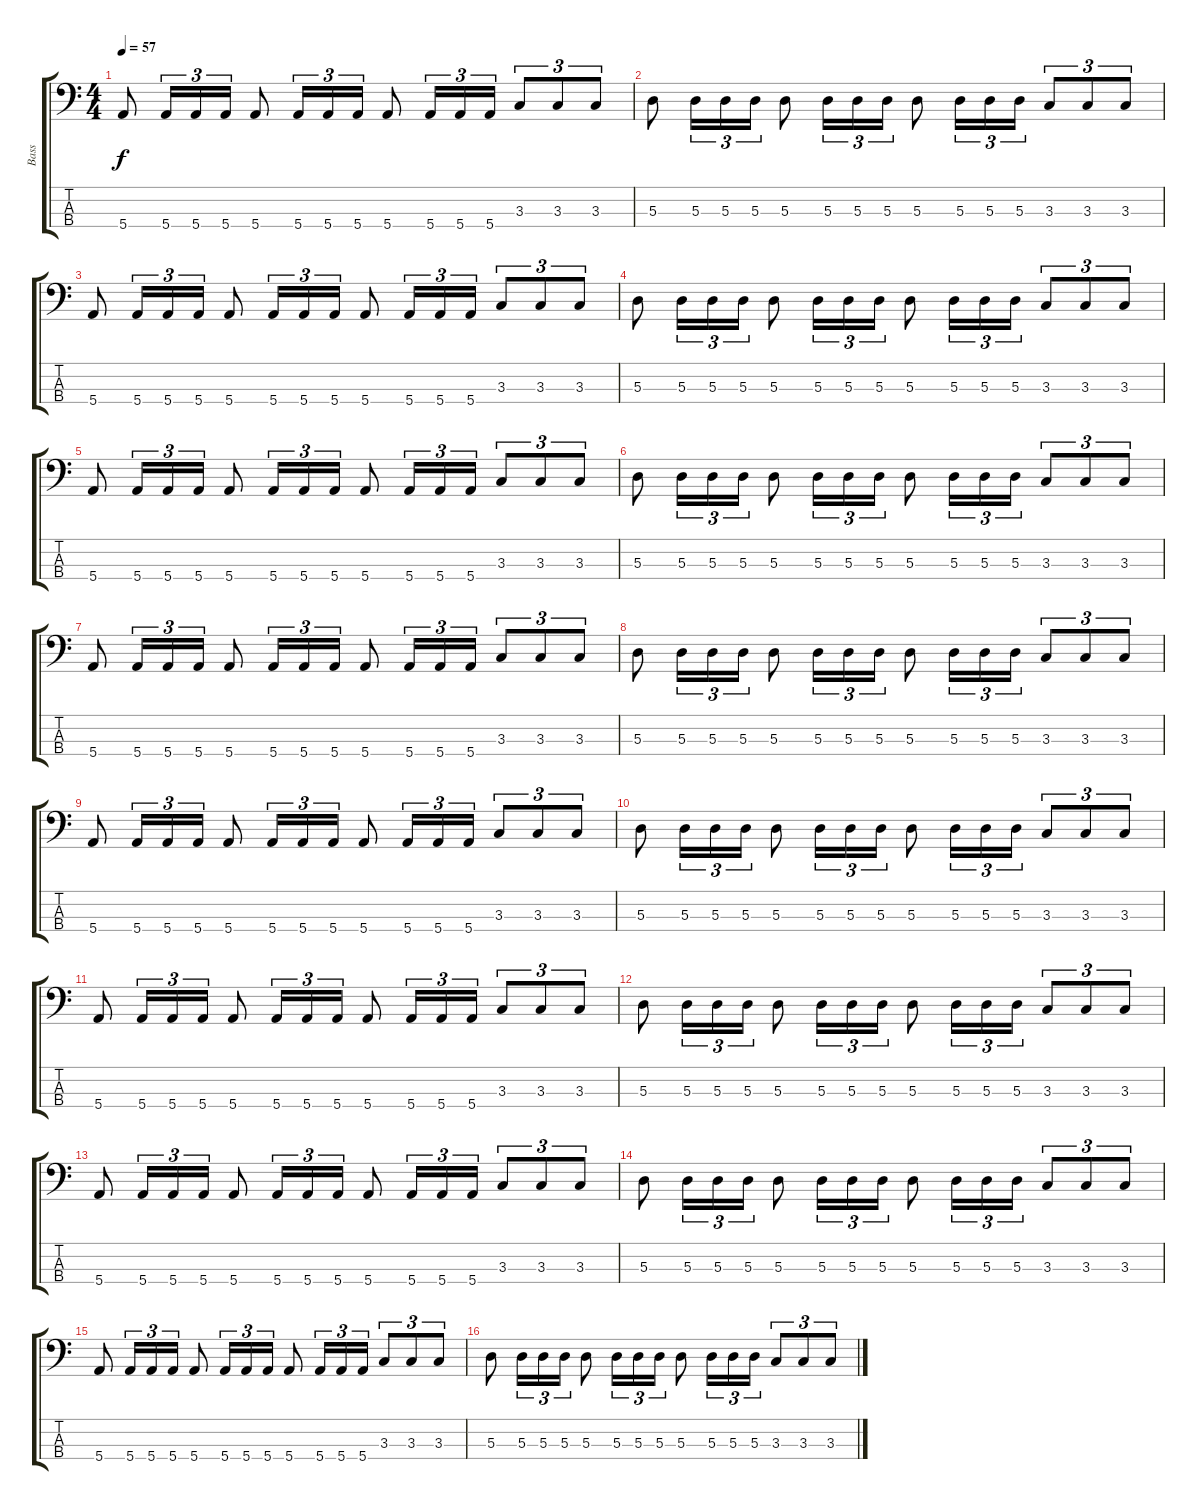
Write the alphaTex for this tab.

\track ("Bass" "Bass") {instrument electricbassfinger}
\staff {score tabs}
\tuning (G2 D2 A1 E1) {hide}
\ts (4 4)
\tempo 57
\clef f4
\ks c
5.4.8{dy f} 5.4.16{tu (3 2)} 5.4.16{tu (3 2)} 5.4.16{tu (3 2)} 5.4.8 5.4.16{tu (3 2)} 5.4.16{tu (3 2)} 5.4.16{tu (3 2)} 5.4.8 5.4.16{tu (3 2)} 5.4.16{tu (3 2)} 5.4.16{tu (3 2)} 3.3.8{tu (3 2)} 3.3.8{tu (3 2)} 3.3.8{tu (3 2)} |
5.3.8 5.3.16{tu (3 2)} 5.3.16{tu (3 2)} 5.3.16{tu (3 2)} 5.3.8 5.3.16{tu (3 2)} 5.3.16{tu (3 2)} 5.3.16{tu (3 2)} 5.3.8 5.3.16{tu (3 2)} 5.3.16{tu (3 2)} 5.3.16{tu (3 2)} 3.3.8{tu (3 2)} 3.3.8{tu (3 2)} 3.3.8{tu (3 2)} |
5.4.8 5.4.16{tu (3 2)} 5.4.16{tu (3 2)} 5.4.16{tu (3 2)} 5.4.8 5.4.16{tu (3 2)} 5.4.16{tu (3 2)} 5.4.16{tu (3 2)} 5.4.8 5.4.16{tu (3 2)} 5.4.16{tu (3 2)} 5.4.16{tu (3 2)} 3.3.8{tu (3 2)} 3.3.8{tu (3 2)} 3.3.8{tu (3 2)} |
5.3.8 5.3.16{tu (3 2)} 5.3.16{tu (3 2)} 5.3.16{tu (3 2)} 5.3.8 5.3.16{tu (3 2)} 5.3.16{tu (3 2)} 5.3.16{tu (3 2)} 5.3.8 5.3.16{tu (3 2)} 5.3.16{tu (3 2)} 5.3.16{tu (3 2)} 3.3.8{tu (3 2)} 3.3.8{tu (3 2)} 3.3.8{tu (3 2)} |
5.4.8 5.4.16{tu (3 2)} 5.4.16{tu (3 2)} 5.4.16{tu (3 2)} 5.4.8 5.4.16{tu (3 2)} 5.4.16{tu (3 2)} 5.4.16{tu (3 2)} 5.4.8 5.4.16{tu (3 2)} 5.4.16{tu (3 2)} 5.4.16{tu (3 2)} 3.3.8{tu (3 2)} 3.3.8{tu (3 2)} 3.3.8{tu (3 2)} |
5.3.8 5.3.16{tu (3 2)} 5.3.16{tu (3 2)} 5.3.16{tu (3 2)} 5.3.8 5.3.16{tu (3 2)} 5.3.16{tu (3 2)} 5.3.16{tu (3 2)} 5.3.8 5.3.16{tu (3 2)} 5.3.16{tu (3 2)} 5.3.16{tu (3 2)} 3.3.8{tu (3 2)} 3.3.8{tu (3 2)} 3.3.8{tu (3 2)} |
5.4.8 5.4.16{tu (3 2)} 5.4.16{tu (3 2)} 5.4.16{tu (3 2)} 5.4.8 5.4.16{tu (3 2)} 5.4.16{tu (3 2)} 5.4.16{tu (3 2)} 5.4.8 5.4.16{tu (3 2)} 5.4.16{tu (3 2)} 5.4.16{tu (3 2)} 3.3.8{tu (3 2)} 3.3.8{tu (3 2)} 3.3.8{tu (3 2)} |
5.3.8 5.3.16{tu (3 2)} 5.3.16{tu (3 2)} 5.3.16{tu (3 2)} 5.3.8 5.3.16{tu (3 2)} 5.3.16{tu (3 2)} 5.3.16{tu (3 2)} 5.3.8 5.3.16{tu (3 2)} 5.3.16{tu (3 2)} 5.3.16{tu (3 2)} 3.3.8{tu (3 2)} 3.3.8{tu (3 2)} 3.3.8{tu (3 2)} |
5.4.8 5.4.16{tu (3 2)} 5.4.16{tu (3 2)} 5.4.16{tu (3 2)} 5.4.8 5.4.16{tu (3 2)} 5.4.16{tu (3 2)} 5.4.16{tu (3 2)} 5.4.8 5.4.16{tu (3 2)} 5.4.16{tu (3 2)} 5.4.16{tu (3 2)} 3.3.8{tu (3 2)} 3.3.8{tu (3 2)} 3.3.8{tu (3 2)} |
5.3.8 5.3.16{tu (3 2)} 5.3.16{tu (3 2)} 5.3.16{tu (3 2)} 5.3.8 5.3.16{tu (3 2)} 5.3.16{tu (3 2)} 5.3.16{tu (3 2)} 5.3.8 5.3.16{tu (3 2)} 5.3.16{tu (3 2)} 5.3.16{tu (3 2)} 3.3.8{tu (3 2)} 3.3.8{tu (3 2)} 3.3.8{tu (3 2)} |
5.4.8 5.4.16{tu (3 2)} 5.4.16{tu (3 2)} 5.4.16{tu (3 2)} 5.4.8 5.4.16{tu (3 2)} 5.4.16{tu (3 2)} 5.4.16{tu (3 2)} 5.4.8 5.4.16{tu (3 2)} 5.4.16{tu (3 2)} 5.4.16{tu (3 2)} 3.3.8{tu (3 2)} 3.3.8{tu (3 2)} 3.3.8{tu (3 2)} |
5.3.8 5.3.16{tu (3 2)} 5.3.16{tu (3 2)} 5.3.16{tu (3 2)} 5.3.8 5.3.16{tu (3 2)} 5.3.16{tu (3 2)} 5.3.16{tu (3 2)} 5.3.8 5.3.16{tu (3 2)} 5.3.16{tu (3 2)} 5.3.16{tu (3 2)} 3.3.8{tu (3 2)} 3.3.8{tu (3 2)} 3.3.8{tu (3 2)} |
5.4.8 5.4.16{tu (3 2)} 5.4.16{tu (3 2)} 5.4.16{tu (3 2)} 5.4.8 5.4.16{tu (3 2)} 5.4.16{tu (3 2)} 5.4.16{tu (3 2)} 5.4.8 5.4.16{tu (3 2)} 5.4.16{tu (3 2)} 5.4.16{tu (3 2)} 3.3.8{tu (3 2)} 3.3.8{tu (3 2)} 3.3.8{tu (3 2)} |
5.3.8 5.3.16{tu (3 2)} 5.3.16{tu (3 2)} 5.3.16{tu (3 2)} 5.3.8 5.3.16{tu (3 2)} 5.3.16{tu (3 2)} 5.3.16{tu (3 2)} 5.3.8 5.3.16{tu (3 2)} 5.3.16{tu (3 2)} 5.3.16{tu (3 2)} 3.3.8{tu (3 2)} 3.3.8{tu (3 2)} 3.3.8{tu (3 2)} |
5.4.8 5.4.16{tu (3 2)} 5.4.16{tu (3 2)} 5.4.16{tu (3 2)} 5.4.8 5.4.16{tu (3 2)} 5.4.16{tu (3 2)} 5.4.16{tu (3 2)} 5.4.8 5.4.16{tu (3 2)} 5.4.16{tu (3 2)} 5.4.16{tu (3 2)} 3.3.8{tu (3 2)} 3.3.8{tu (3 2)} 3.3.8{tu (3 2)} |
5.3.8 5.3.16{tu (3 2)} 5.3.16{tu (3 2)} 5.3.16{tu (3 2)} 5.3.8 5.3.16{tu (3 2)} 5.3.16{tu (3 2)} 5.3.16{tu (3 2)} 5.3.8 5.3.16{tu (3 2)} 5.3.16{tu (3 2)} 5.3.16{tu (3 2)} 3.3.8{tu (3 2)} 3.3.8{tu (3 2)} 3.3.8{tu (3 2)}
